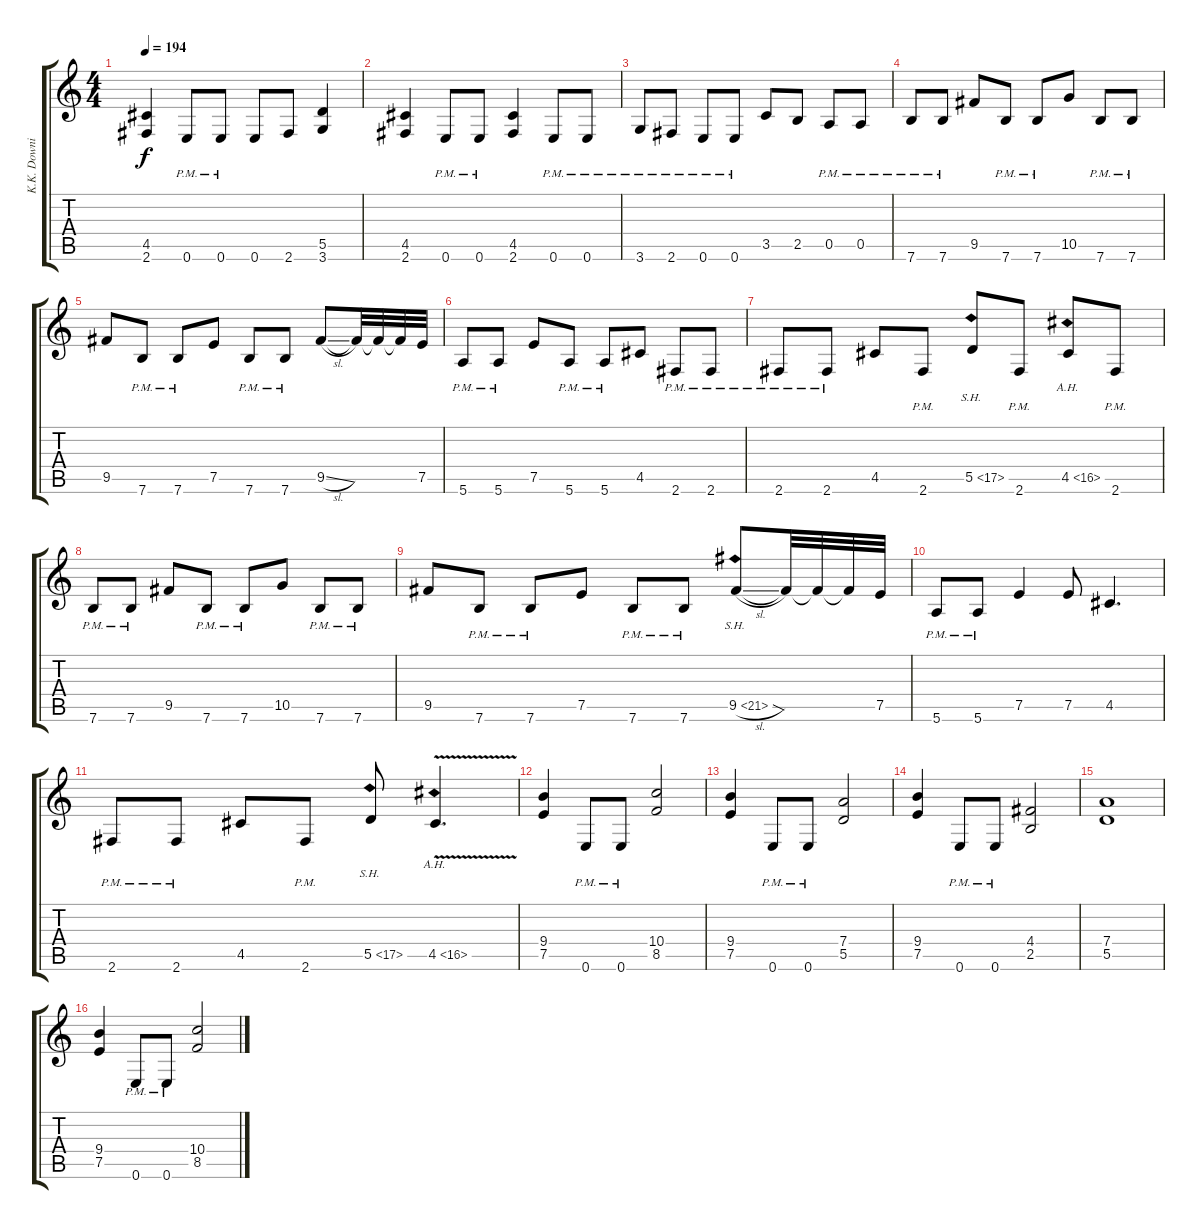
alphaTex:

\track ("K.K. Downing" "K.K. Downi") {instrument distortionguitar}
\staff {score tabs}
\tuning (E4 B3 G3 D3 A2 E2) {hide}
\ts (4 4)
\tempo 194
\clef g2
\ks c
(4.5 2.6).4{dy f} 0.6{pm}.8 0.6{pm}.8 0.6.8 2.6.8 (5.5 3.6).4 |
(4.5 2.6).4 0.6{pm}.8 0.6{pm}.8 (4.5 2.6).4 0.6{pm}.8 0.6{pm}.8 |
3.6{pm}.8 2.6{pm}.8 0.6{pm}.8 0.6{pm}.8 3.5.8 2.5.8 0.5{pm}.8 0.5{pm}.8 |
7.6{pm}.8 7.6{pm}.8 9.5.8 7.6{pm}.8 7.6{pm}.8 10.5.8 7.6{pm}.8 7.6{pm}.8 |
9.5.8 7.6{pm}.8 7.6{pm}.8 7.5.8 7.6{pm}.8 7.6{pm}.8 9.5{sl}.8 9.5{t}.32 9.5{t}.32 9.5{t}.32 7.5.32 |
5.6{pm}.8 5.6{pm}.8 7.5.8 5.6{pm}.8 5.6{pm}.8 4.5.8 2.6{pm}.8 2.6{pm}.8 |
2.6{pm}.8 2.6{pm}.8 4.5.8 2.6{pm}.8 5.5{sh 12}.8 2.6{pm}.8 4.5{ah 12}.8 2.6{pm}.8 |
7.6{pm}.8 7.6{pm}.8 9.5.8 7.6{pm}.8 7.6{pm}.8 10.5.8 7.6{pm}.8 7.6{pm}.8 |
9.5.8 7.6{pm}.8 7.6{pm}.8 7.5.8 7.6{pm}.8 7.6{pm}.8 9.5{sh 12 sl}.8 9.5{t}.32 9.5{t}.32 9.5{t}.32 7.5.32 |
5.6{pm}.8 5.6{pm}.8 7.5.4 7.5.8 4.5.4{d} |
2.6{pm}.8 2.6{pm}.8 4.5.8 2.6{pm}.8 5.5{sh 12}.8 4.5{ah 12 v}.4{d} |
(9.4 7.5).4 0.6{pm}.8 0.6{pm}.8 (10.4 8.5).2 |
(9.4 7.5).4 0.6{pm}.8 0.6{pm}.8 (7.4 5.5).2 |
(9.4 7.5).4 0.6{pm}.8 0.6{pm}.8 (4.4 2.5).2 |
(7.4 5.5).1 |
(9.4 7.5).4 0.6{pm}.8 0.6{pm}.8 (10.4 8.5).2
